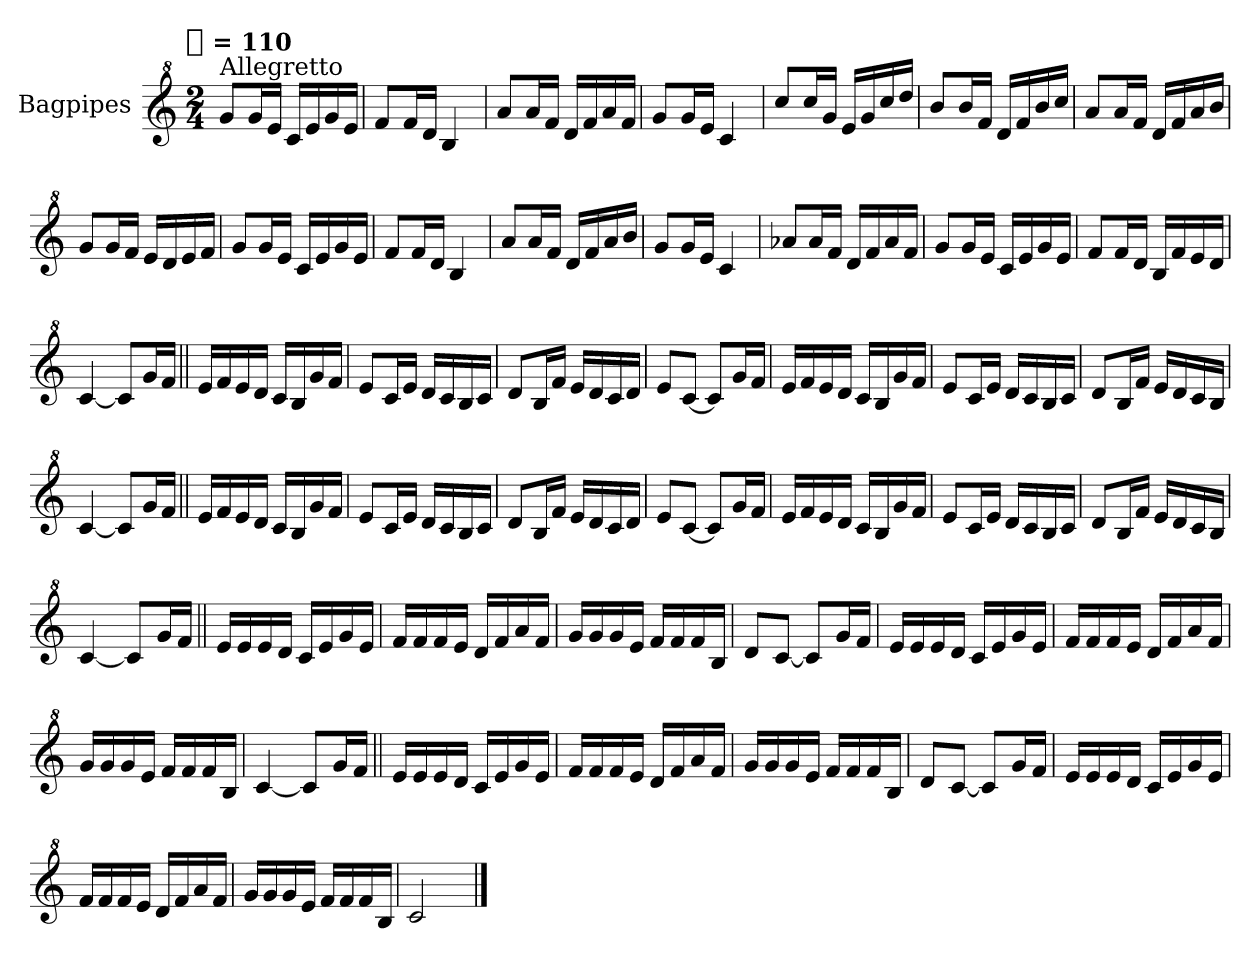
**kern
*part1
*staff1
*I"Bagpipes
*I'Bag
*clefG^2
*k[]
!!LO:TX:omd:t=[quarter] = 110
*M2/4
*MM110
=1
!LO:TX:a:t=Allegretto
8ggL
16ggL
16eeJJ
16ccLL
16ee
16gg
16eeJJ
=
8ffL
16ffL
16ddJJ
4b
=
8aaL
16aaL
16ffJJ
16ddLL
16ff
16aa
16ffJJ
=
8ggL
16ggL
16eeJJ
4cc
=
8cccL
16cccL
16ggJJ
16eeLL
16gg
16ccc
16dddJJ
=
8bbL
16bbL
16ffJJ
16ddLL
16ff
16bb
16cccJJ
=
8aaL
16aaL
16ffJJ
16ddLL
16ff
16aa
16bbJJ
=
8ggL
16ggL
16ffJJ
16eeLL
16dd
16ee
16ffJJ
=
8ggL
16ggL
16eeJJ
16ccLL
16ee
16gg
16eeJJ
=
8ffL
16ffL
16ddJJ
4b
=
8aaL
16aaL
16ffJJ
16ddLL
16ff
16aa
16bbJJ
=
8ggL
16ggL
16eeJJ
4cc
=
8aa-XL
16aa-L
16ffJJ
16ddLL
16ff
16aa-
16ffJJ
=
8ggL
16ggL
16eeJJ
16ccLL
16ee
16gg
16eeJJ
=
8ffL
16ffL
16ddJJ
16bLL
16ff
16ee
16ddJJ
=
[4cc
8ccL]
16ggL
16ffJJ
=||
16eeLL
16ff
16ee
16ddJJ
16ccLL
16b
16gg
16ffJJ
=
8eeL
16ccL
16eeJJ
16ddLL
16cc
16b
16ccJJ
=
8ddL
16bL
16ffJJ
16eeLL
16dd
16cc
16ddJJ
=
8eeL
[8ccJ
8ccL]
16ggL
16ffJJ
=
16eeLL
16ff
16ee
16ddJJ
16ccLL
16b
16gg
16ffJJ
=
8eeL
16ccL
16eeJJ
16ddLL
16cc
16b
16ccJJ
=
8ddL
16bL
16ffJJ
16eeLL
16dd
16cc
16bJJ
=
[4cc
8ccL]
16ggL
16ffJJ
=||
16eeLL
16ff
16ee
16ddJJ
16ccLL
16b
16gg
16ffJJ
=
8eeL
16ccL
16eeJJ
16ddLL
16cc
16b
16ccJJ
=
8ddL
16bL
16ffJJ
16eeLL
16dd
16cc
16ddJJ
=
8eeL
[8ccJ
8ccL]
16ggL
16ffJJ
=
16eeLL
16ff
16ee
16ddJJ
16ccLL
16b
16gg
16ffJJ
=
8eeL
16ccL
16eeJJ
16ddLL
16cc
16b
16ccJJ
=
8ddL
16bL
16ffJJ
16eeLL
16dd
16cc
16bJJ
=
[4cc
8ccL]
16ggL
16ffJJ
=||
16eeLL
16ee
16ee
16ddJJ
16ccLL
16ee
16gg
16eeJJ
=
16ffLL
16ff
16ff
16eeJJ
16ddLL
16ff
16aa
16ffJJ
=
16ggLL
16gg
16gg
16eeJJ
16ffLL
16ff
16ff
16bJJ
=
8ddL
[8ccJ
8ccL]
16ggL
16ffJJ
=
16eeLL
16ee
16ee
16ddJJ
16ccLL
16ee
16gg
16eeJJ
=
16ffLL
16ff
16ff
16eeJJ
16ddLL
16ff
16aa
16ffJJ
=
16ggLL
16gg
16gg
16eeJJ
16ffLL
16ff
16ff
16bJJ
=
[4cc
8ccL]
16ggL
16ffJJ
=||
16eeLL
16ee
16ee
16ddJJ
16ccLL
16ee
16gg
16eeJJ
=
16ffLL
16ff
16ff
16eeJJ
16ddLL
16ff
16aa
16ffJJ
=
16ggLL
16gg
16gg
16eeJJ
16ffLL
16ff
16ff
16bJJ
=
8ddL
[8ccJ
8ccL]
16ggL
16ffJJ
=
16eeLL
16ee
16ee
16ddJJ
16ccLL
16ee
16gg
16eeJJ
=
16ffLL
16ff
16ff
16eeJJ
16ddLL
16ff
16aa
16ffJJ
=
16ggLL
16gg
16gg
16eeJJ
16ffLL
16ff
16ff
16bJJ
=
2cc
==
*-
